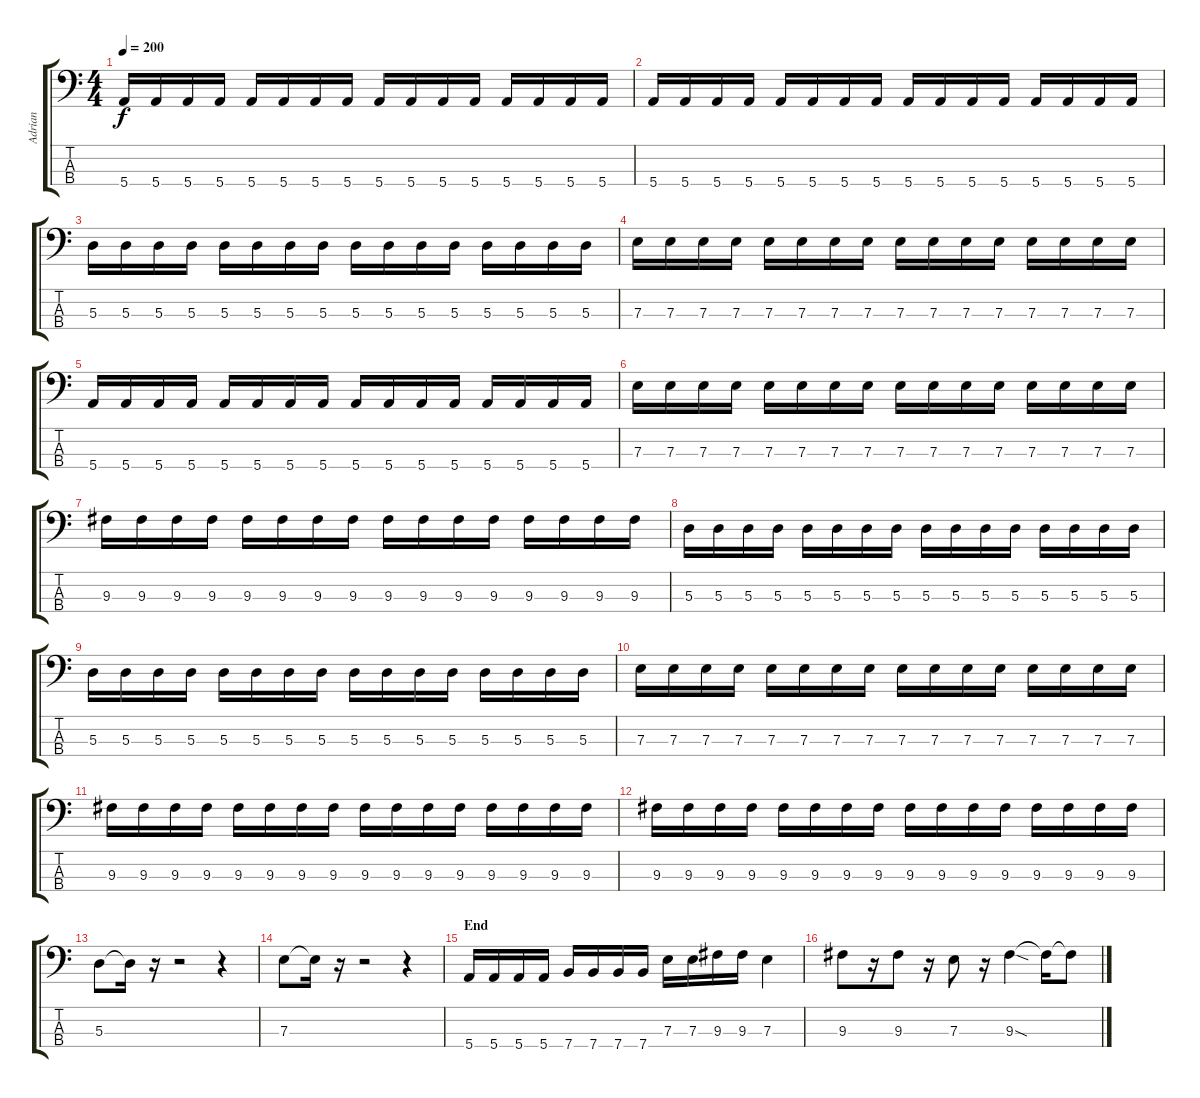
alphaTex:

\track ("Adrian" "Adrian") {instrument electricbasspick}
\staff {score tabs}
\tuning (G2 D2 A1 E1) {hide}
\ts (4 4)
\tempo 200
\clef f4
\ks c
5.4.16{dy f} 5.4.16 5.4.16 5.4.16 5.4.16 5.4.16 5.4.16 5.4.16 5.4.16 5.4.16 5.4.16 5.4.16 5.4.16 5.4.16 5.4.16 5.4.16 |
5.4.16 5.4.16 5.4.16 5.4.16 5.4.16 5.4.16 5.4.16 5.4.16 5.4.16 5.4.16 5.4.16 5.4.16 5.4.16 5.4.16 5.4.16 5.4.16 |
5.3.16 5.3.16 5.3.16 5.3.16 5.3.16 5.3.16 5.3.16 5.3.16 5.3.16 5.3.16 5.3.16 5.3.16 5.3.16 5.3.16 5.3.16 5.3.16 |
7.3.16 7.3.16 7.3.16 7.3.16 7.3.16 7.3.16 7.3.16 7.3.16 7.3.16 7.3.16 7.3.16 7.3.16 7.3.16 7.3.16 7.3.16 7.3.16 |
5.4.16 5.4.16 5.4.16 5.4.16 5.4.16 5.4.16 5.4.16 5.4.16 5.4.16 5.4.16 5.4.16 5.4.16 5.4.16 5.4.16 5.4.16 5.4.16 |
7.3.16 7.3.16 7.3.16 7.3.16 7.3.16 7.3.16 7.3.16 7.3.16 7.3.16 7.3.16 7.3.16 7.3.16 7.3.16 7.3.16 7.3.16 7.3.16 |
9.3.16 9.3.16 9.3.16 9.3.16 9.3.16 9.3.16 9.3.16 9.3.16 9.3.16 9.3.16 9.3.16 9.3.16 9.3.16 9.3.16 9.3.16 9.3.16 |
5.3.16 5.3.16 5.3.16 5.3.16 5.3.16 5.3.16 5.3.16 5.3.16 5.3.16 5.3.16 5.3.16 5.3.16 5.3.16 5.3.16 5.3.16 5.3.16 |
5.3.16 5.3.16 5.3.16 5.3.16 5.3.16 5.3.16 5.3.16 5.3.16 5.3.16 5.3.16 5.3.16 5.3.16 5.3.16 5.3.16 5.3.16 5.3.16 |
7.3.16 7.3.16 7.3.16 7.3.16 7.3.16 7.3.16 7.3.16 7.3.16 7.3.16 7.3.16 7.3.16 7.3.16 7.3.16 7.3.16 7.3.16 7.3.16 |
9.3.16 9.3.16 9.3.16 9.3.16 9.3.16 9.3.16 9.3.16 9.3.16 9.3.16 9.3.16 9.3.16 9.3.16 9.3.16 9.3.16 9.3.16 9.3.16 |
9.3.16 9.3.16 9.3.16 9.3.16 9.3.16 9.3.16 9.3.16 9.3.16 9.3.16 9.3.16 9.3.16 9.3.16 9.3.16 9.3.16 9.3.16 9.3.16 |
5.3.8 5.3{t}.16 r.16 r.2 r.4 |
7.3.8 7.3{t}.16 r.16 r.2 r.4 |
\section ("" "End")
5.4.16 5.4.16 5.4.16 5.4.16 7.4.16 7.4.16 7.4.16 7.4.16 7.3.16 7.3.16 9.3.16 9.3.16 7.3.4 |
9.3.8 r.16 9.3.8 r.16 7.3.8 r.16 9.3{sod}.4 9.3{t}.16 9.3{t}.8
